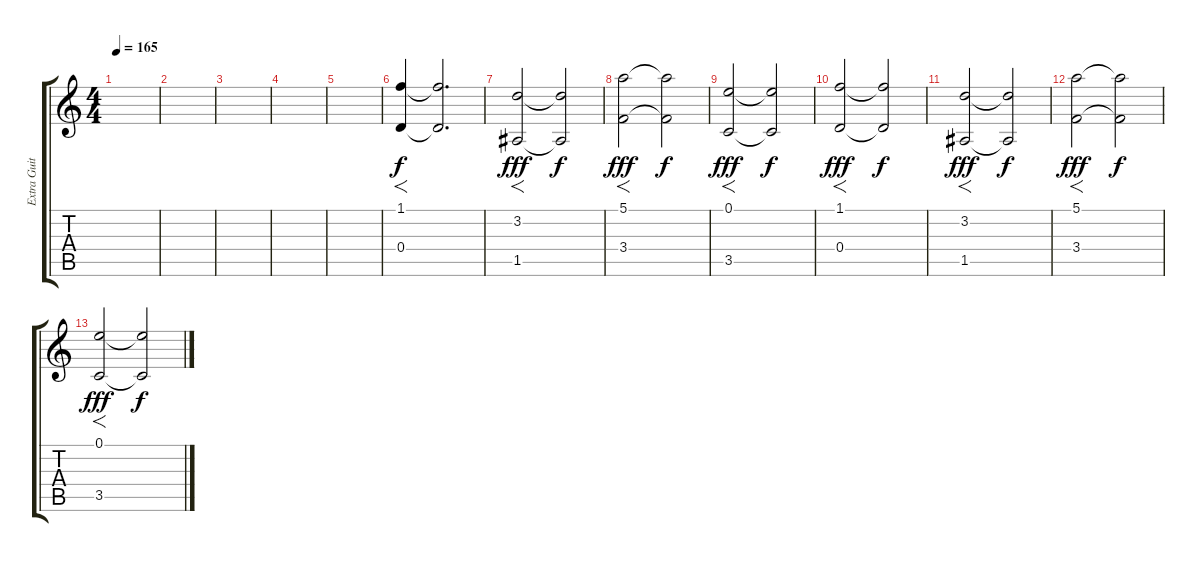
\track ("Extra Guitar" "Extra Guit") {instrument electricguitarclean}
\staff {score tabs}
\tuning (E4 B3 G3 D3 A2 E2) {hide}
\ts (4 4)
\tempo 165
\clef g2
\ks c
|
|
|
|
|
(1.1 0.4).4{f} (1.1{t} 0.4{t}).2{d} |
(3.2 1.5).2{f dy fff} (3.2{t} 1.5{t}).2{dy f} |
(5.1 3.4).2{f dy fff} (5.1{t} 3.4{t}).2{dy f} |
(0.1 3.5).2{f dy fff} (0.1{t} 3.5{t}).2{dy f} |
(1.1 0.4).2{f dy fff} (1.1{t} 0.4{t}).2{dy f} |
(3.2 1.5).2{f dy fff} (3.2{t} 1.5{t}).2{dy f} |
(5.1 3.4).2{f dy fff} (5.1{t} 3.4{t}).2{dy f} |
(0.1 3.5).2{f dy fff} (0.1{t} 3.5{t}).2{dy f}
